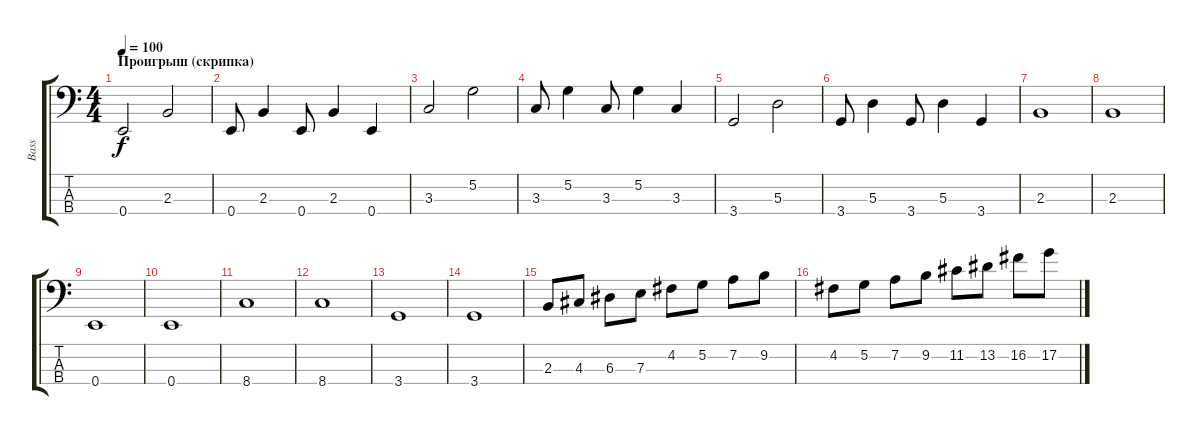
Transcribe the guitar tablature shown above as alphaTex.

\track ("Bass" "Bass") {instrument slapbass1}
\staff {score tabs}
\tuning (G2 D2 A1 E1) {hide}
\ts (4 4)
\section ("" "Проигрыш (скрипка)")
\tempo 100
\clef f4
\ks c
0.4.2{dy f} 2.3.2 |
0.4.8 2.3.4 0.4.8 2.3.4 0.4.4 |
3.3.2 5.2.2 |
3.3.8 5.2.4 3.3.8 5.2.4 3.3.4 |
3.4.2 5.3.2 |
3.4.8 5.3.4 3.4.8 5.3.4 3.4.4 |
2.3.1 |
2.3.1 |
0.4.1 |
0.4.1 |
8.4.1 |
8.4.1 |
3.4.1 |
3.4.1 |
2.3.8 4.3.8 6.3.8 7.3.8 4.2.8 5.2.8 7.2.8 9.2.8 |
4.2.8 5.2.8 7.2.8 9.2.8 11.2.8 13.2.8 16.2.8 17.2.8
